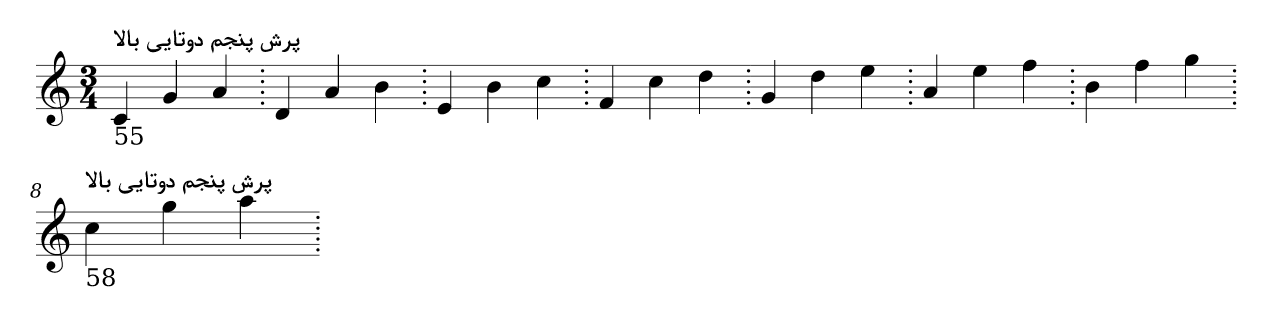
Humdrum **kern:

**kern
*part1
*staff1
!!LO:LB:g=z
*clefG2
*k[]
*C:
*M3/4
=1
!LO:TX:b:t=55
!LO:TX:a:t=پرش پنجم دوتایی بالا
4ci/
4gi/
4ai/
=2.
*k[]
*C:
4di/
4ai/
4bi\
=3.
*k[]
*C:
4ei/
4bi\
4cci\
=4.
*k[]
*C:
4fi/
4cci\
4ddi\
!!LO:LB:g=z
=5.
*k[]
*C:
4gi/
4ddi\
4eei\
=6.
*k[]
*C:
4ai/
4eei\
4ffi\
=7.
*k[]
*C:
4bi\
4ffi\
4ggi\
!!LO:LB:g=z
=8.
*k[]
*C:
!LO:TX:b:t=58
!LO:TX:a:t=پرش پنجم دوتایی بالا
4cci\
4ggi\
4aai\
=.
*-
